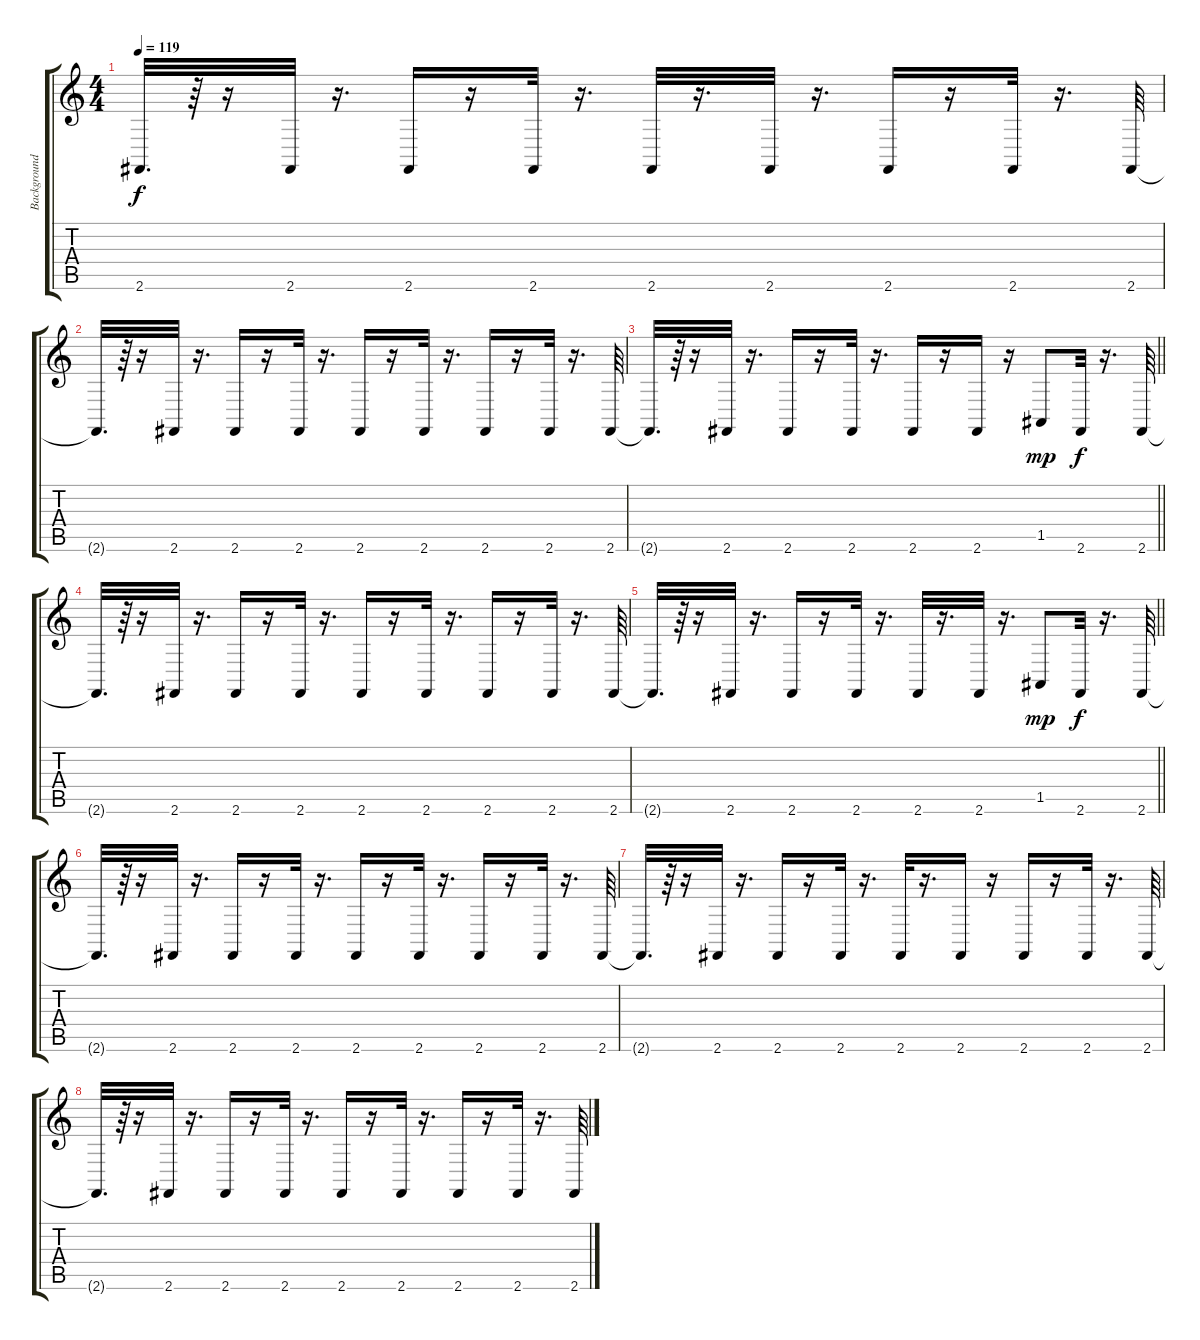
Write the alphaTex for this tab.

\track ("Background 1" "Background") {instrument acousticgrandpiano}
\staff {score tabs}
\tuning (E4 B3 G3 D3 A2 E2) {hide}
\ts (4 4)
\tempo 119
\clef g2
\ks c
2.6{t}.32{d dy f} r.64 r.16 2.6.32 r.16{d} 2.6.16 r.16 2.6.32 r.16{d} 2.6.32 r.16{d} 2.6.32 r.16{d} 2.6.16 r.16 2.6.32 r.16{d} 2.6.64 |
2.6{t}.32{d} r.64 r.16 2.6.32 r.16{d} 2.6.16 r.16 2.6.32 r.16{d} 2.6.16 r.16 2.6.32 r.16{d} 2.6.16 r.16 2.6.32 r.16{d} 2.6.64 |
\barLineRight lightlight
2.6{t}.32{d} r.64 r.16 2.6.32 r.16{d} 2.6.16 r.16 2.6.32 r.16{d} 2.6.16 r.16 2.6.16 r.16 1.5.8{dy mp} 2.6.32{dy f} r.16{d} 2.6.64 |
2.6{t}.32{d} r.64 r.16 2.6.32 r.16{d} 2.6.16 r.16 2.6.32 r.16{d} 2.6.16 r.16 2.6.32 r.16{d} 2.6.16 r.16 2.6.32 r.16{d} 2.6.64 |
\barLineRight lightlight
2.6{t}.32{d} r.64 r.16 2.6.32 r.16{d} 2.6.16 r.16 2.6.32 r.16{d} 2.6.32 r.16{d} 2.6.32 r.16{d} 1.5.8{dy mp} 2.6.32{dy f} r.16{d} 2.6.64 |
2.6{t}.32{d} r.64 r.16 2.6.32 r.16{d} 2.6.16 r.16 2.6.32 r.16{d} 2.6.16 r.16 2.6.32 r.16{d} 2.6.16 r.16 2.6.32 r.16{d} 2.6.64 |
2.6{t}.32{d} r.64 r.16 2.6.32 r.16{d} 2.6.16 r.16 2.6.32 r.16{d} 2.6.32 r.16{d} 2.6.16 r.16 2.6.16 r.16 2.6.32 r.16{d} 2.6.64 |
2.6{t}.32{d} r.64 r.16 2.6.32 r.16{d} 2.6.16 r.16 2.6.32 r.16{d} 2.6.16 r.16 2.6.32 r.16{d} 2.6.16 r.16 2.6.32 r.16{d} 2.6.64
